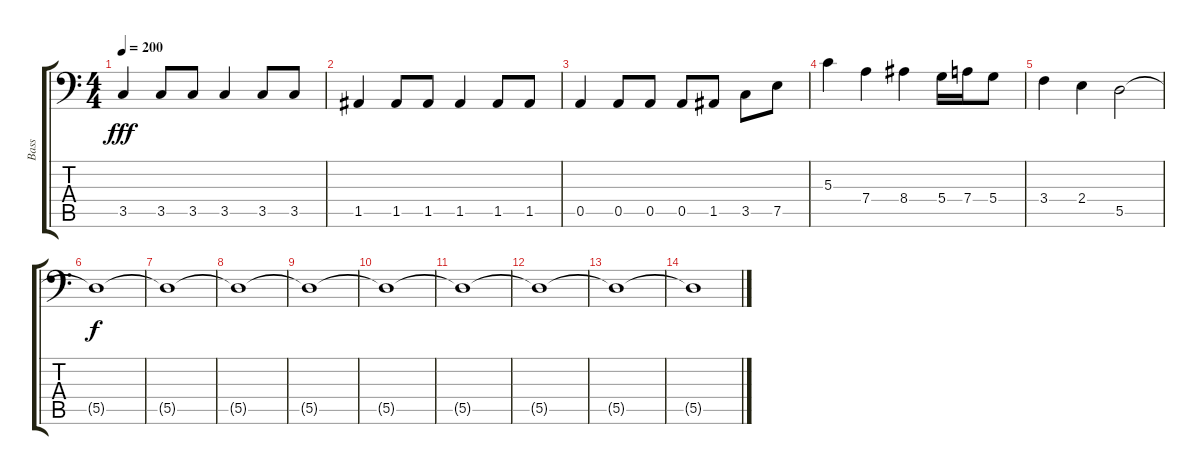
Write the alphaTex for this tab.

\track ("Bass" "Bass") {instrument electricbassfinger}
\staff {score tabs}
\tuning (E3 B2 G2 D2 A1 E1) {hide}
\ts (4 4)
\tempo 200
\clef f4
\ks c
3.5.4{dy fff} 3.5.8 3.5.8 3.5.4 3.5.8 3.5.8 |
1.5.4 1.5.8 1.5.8 1.5.4 1.5.8 1.5.8 |
0.5.4 0.5.8 0.5.8 0.5.8 1.5.8 3.5.8 7.5.8 |
5.3.4 7.4.4 8.4.4 5.4.16 7.4.16 5.4.8 |
3.4.4 2.4.4 5.5.2 |
5.5{t}.1{dy f} |
5.5{t}.1 |
5.5{t}.1 |
5.5{t}.1 |
5.5{t}.1 |
5.5{t}.1 |
5.5{t}.1 |
5.5{t}.1 |
5.5{t}.1
